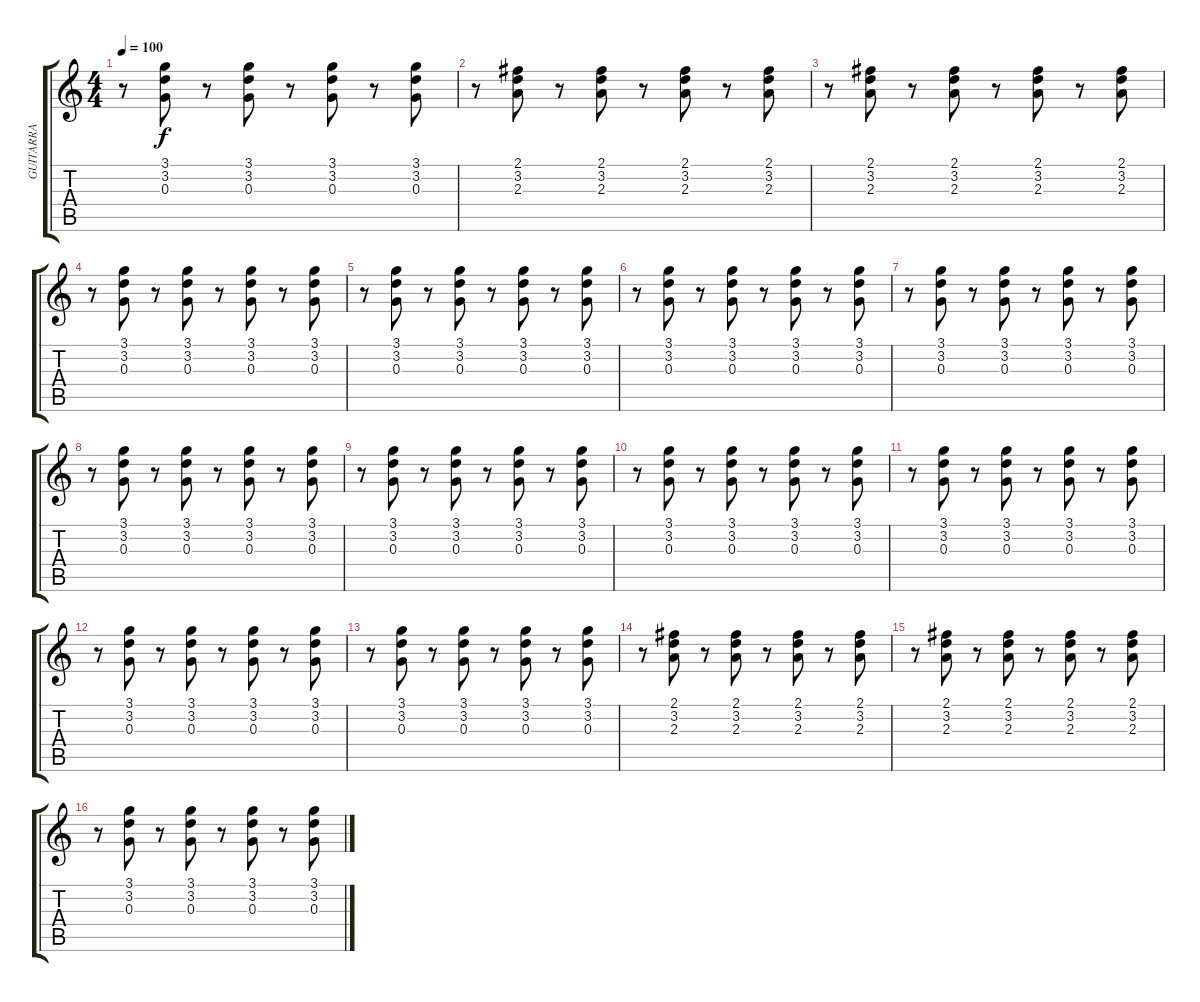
\track ("GUITARRA" "GUITARRA") {instrument electricguitarclean}
\staff {score tabs}
\tuning (E4 B3 G3 D3 A2 E2) {hide}
\ts (4 4)
\tempo 100
\clef g2
\ks c
r.8{dy f} (3.1 3.2 0.3).8 r.8 (3.1 3.2 0.3).8 r.8 (3.1 3.2 0.3).8 r.8 (3.1 3.2 0.3).8 |
r.8 (2.1 3.2 2.3).8 r.8 (2.1 3.2 2.3).8 r.8 (2.1 3.2 2.3).8 r.8 (2.1 3.2 2.3).8 |
r.8 (2.1 3.2 2.3).8 r.8 (2.1 3.2 2.3).8 r.8 (2.1 3.2 2.3).8 r.8 (2.1 3.2 2.3).8 |
r.8 (3.1 3.2 0.3).8 r.8 (3.1 3.2 0.3).8 r.8 (3.1 3.2 0.3).8 r.8 (3.1 3.2 0.3).8 |
r.8 (3.1 3.2 0.3).8 r.8 (3.1 3.2 0.3).8 r.8 (3.1 3.2 0.3).8 r.8 (3.1 3.2 0.3).8 |
r.8 (3.1 3.2 0.3).8 r.8 (3.1 3.2 0.3).8 r.8 (3.1 3.2 0.3).8 r.8 (3.1 3.2 0.3).8 |
r.8 (3.1 3.2 0.3).8 r.8 (3.1 3.2 0.3).8 r.8 (3.1 3.2 0.3).8 r.8 (3.1 3.2 0.3).8 |
r.8 (3.1 3.2 0.3).8 r.8 (3.1 3.2 0.3).8 r.8 (3.1 3.2 0.3).8 r.8 (3.1 3.2 0.3).8 |
r.8 (3.1 3.2 0.3).8 r.8 (3.1 3.2 0.3).8 r.8 (3.1 3.2 0.3).8 r.8 (3.1 3.2 0.3).8 |
r.8 (3.1 3.2 0.3).8 r.8 (3.1 3.2 0.3).8 r.8 (3.1 3.2 0.3).8 r.8 (3.1 3.2 0.3).8 |
r.8 (3.1 3.2 0.3).8 r.8 (3.1 3.2 0.3).8 r.8 (3.1 3.2 0.3).8 r.8 (3.1 3.2 0.3).8 |
r.8 (3.1 3.2 0.3).8 r.8 (3.1 3.2 0.3).8 r.8 (3.1 3.2 0.3).8 r.8 (3.1 3.2 0.3).8 |
r.8 (3.1 3.2 0.3).8 r.8 (3.1 3.2 0.3).8 r.8 (3.1 3.2 0.3).8 r.8 (3.1 3.2 0.3).8 |
r.8 (2.1 3.2 2.3).8 r.8 (2.1 3.2 2.3).8 r.8 (2.1 3.2 2.3).8 r.8 (2.1 3.2 2.3).8 |
r.8 (2.1 3.2 2.3).8 r.8 (2.1 3.2 2.3).8 r.8 (2.1 3.2 2.3).8 r.8 (2.1 3.2 2.3).8 |
r.8 (3.1 3.2 0.3).8 r.8 (3.1 3.2 0.3).8 r.8 (3.1 3.2 0.3).8 r.8 (3.1 3.2 0.3).8
